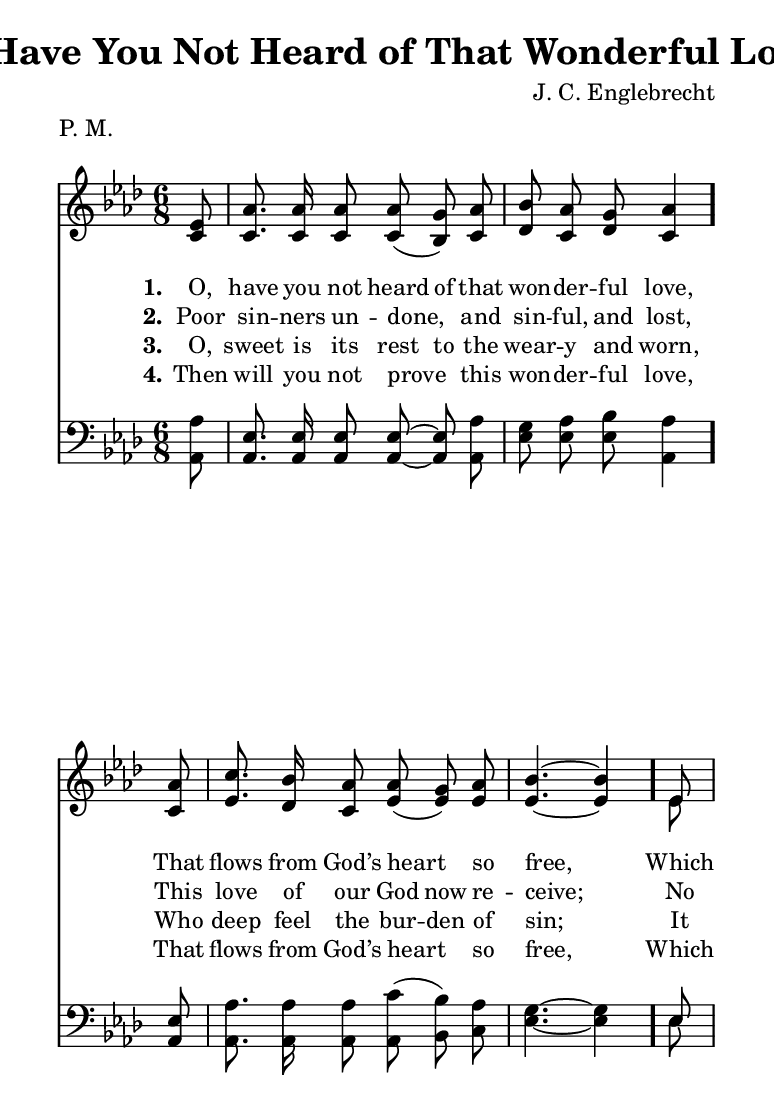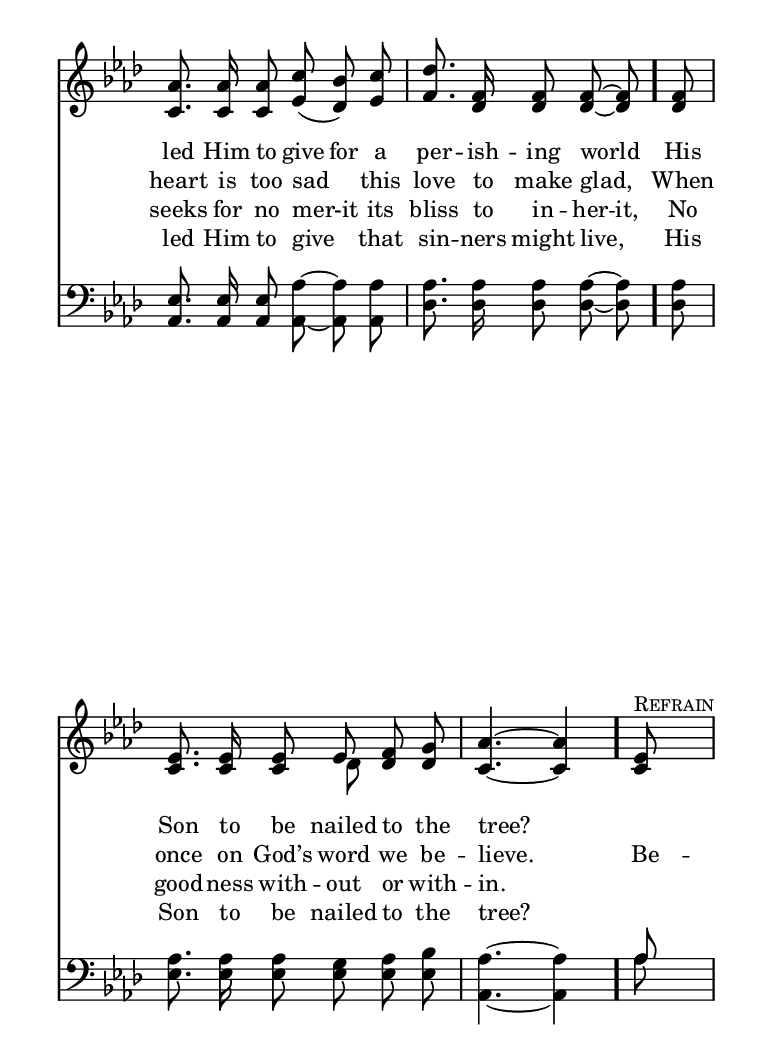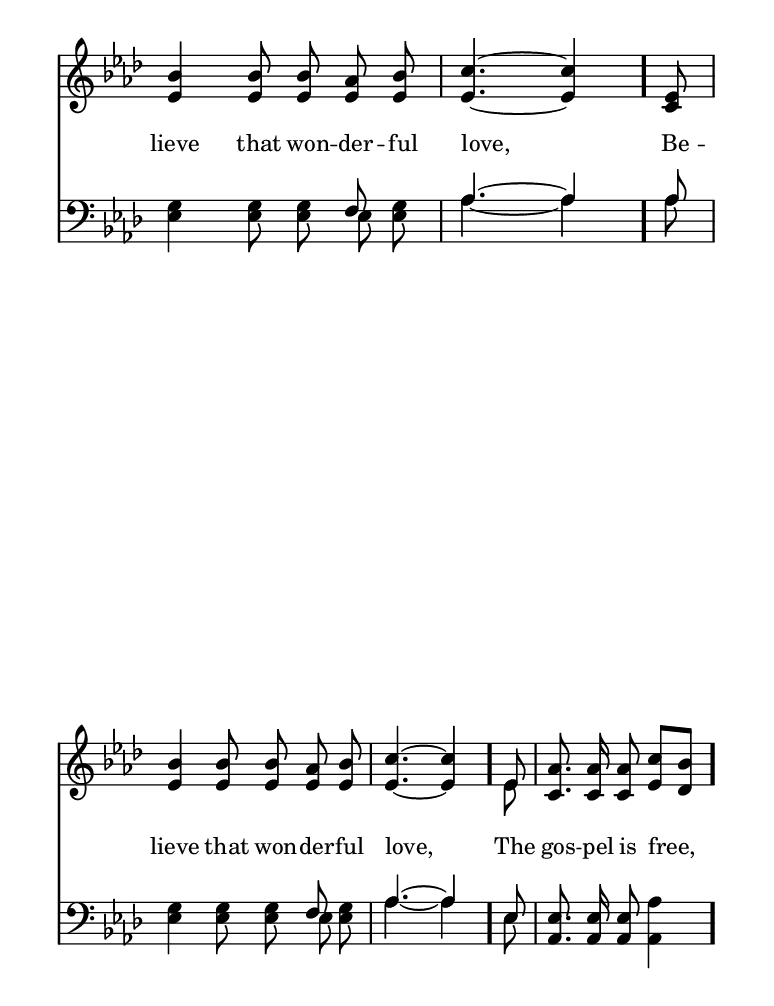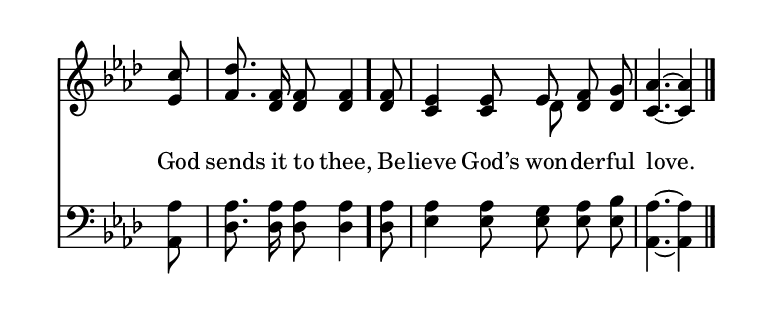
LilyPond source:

\include "common/global.ily"
\paper {
  \include "common/paper.ily"
  %ragged-bottom = ##t
  ragged-last-bottom = ##t
  systems-per-page = ##f
  system-count = #(cond (is-eogsized 5) (#t #f))
  page-count = #(cond (is-eogsized 2) (#t #f))
}

\header{
  hymnnumber = "25"
  title = "O, Have You Not Heard of That Wonderful Love?"
  tunename = ""
  meter = "P. M."
  %poet = ""
  composer = "J. C. Englebrecht"
  %copyright = ""
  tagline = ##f
}

% for fermata in MIDI
ta = { \tempo 8=120 }
tb = { \tempo 8=60  }

patternAA = { c8 | c8. c16 c8 c8( c8) c8 | c8 c8 c8 c4        }
patternAB = { c8 | c8. c16 c8 c8( c8) c8 | c8. c16 c8 c8 ~ c8 }
patternAC = { c8 | c8. c16 c8 c8 ~ c8 c8 | c8 c8 c8 c4        }
patternAD = { c8 | c8. c16 c8 c8 ~ c8 c8 | c8. c16 c8 c8 ~ c8 }

patternBA = { c8 | c8. c16 c8 c8( c8) c8 | c4. ~ c4 }
patternBB = { c8 | c8. c16 c8 c8  c8  c8 | c4. ~ c4 }

patternCA = { c8 | c4 c8 c8 c8 c8 c4. ~ c4 }

patternDA = { c8 | c8. c16 c8 c8[ c8] c8 | c8. c16 c8 c4 }
patternDB = { c8 | c8. c16 c8 c4      c8 | c8. c16 c8 c4 }

global = {
  \include "common/overrides.ily"
  \override Staff.TimeSignature.style = #'numbered
  \time 6/8
  \override Score.MetronomeMark.transparent = ##t % hide all fermata changes too
  \ta
  \key aes \major
  \partial 8
  \autoBeamOff
}

notesSoprano = {
\global
\relative c' {

  \changePitch \patternAA { ees  | aes aes aes aes g aes | bes aes g aes }
  \changePitch \patternBA { aes  | c bes aes aes g aes   | bes bes       }
  \changePitch \patternAB { ees, | aes aes aes c bes c   | des f, f f f  } \eogbreak
  \changePitch \patternBB { f    | ees ees ees ees f g   | aes aes       }

  << s^\markup { \small \caps "Refrain" }
  \changePitch \patternCA { ees  | bes' bes bes aes bes | c c        } >>
  \changePitch \patternCA { ees, | bes' bes bes aes bes | c c        }
  \changePitch \patternDA { ees, | aes aes aes c bes c  | des f, f f }
  \changePitch \patternCA { f    | ees ees ees f g      | aes aes    }

  \bar "|."

}
}

notesAlto = {
\global
\relative e' {

  \changePitch \patternAA { c   | c c c c bes c         | des c des c       }
  \changePitch \patternBA { c   | ees des c ees ees ees | ees ees           }
  \changePitch \patternAB { ees | c c c ees des ees     | f des des des des }
  \changePitch \patternBB { des | c c c des des des     | c c               }

  \changePitch \patternCA { c   | ees ees ees ees ees   | ees ees           }
  \changePitch \patternCA { c   | ees ees ees ees ees   | ees ees           }
  \changePitch \patternDA { ees | c c c ees des ees     | f des des des     }
  \changePitch \patternCA { des | c c des des des       | c c               }

}
}

notesTenor = {
\global
\relative a {

  \changePitch \patternAC { aes | ees ees ees ees ees aes | g aes bes aes       }
  \changePitch \patternBA { ees | aes aes aes c bes aes   | g g                 }
  \changePitch \patternAD { ees | ees ees ees aes aes aes | aes aes aes aes aes }
  \changePitch \patternBB { aes | aes aes aes g aes bes   | aes aes             }

  \changePitch \patternCA { aes | g g g f g               | aes aes             }
  \changePitch \patternCA { aes | g g g f g               | aes aes             }
  \changePitch \patternDB { ees | ees ees ees aes aes     | aes aes aes aes     }
  \changePitch \patternCA { aes | aes aes g aes bes       | aes aes             }

}
}

notesBass = {
\global
\relative a, {

  \changePitch \patternAC { aes  | aes aes aes aes aes aes  | ees' ees ees aes,   }
  \changePitch \patternBA { aes  | aes aes aes aes bes c    | ees ees             }
  \changePitch \patternAD { ees  | aes, aes aes aes aes aes | des des des des des }
  \changePitch \patternBB { des  | ees ees ees ees ees ees  | aes, aes            }

  \changePitch \patternCA { aes' | ees ees ees ees ees      | aes aes             }
  \changePitch \patternCA { aes  | ees ees ees ees ees      | aes aes             }
  \changePitch \patternDB { ees  | aes, aes aes aes aes     | des des des des     }
  \changePitch \patternCA { des  | ees ees ees ees ees      | aes, aes            }

}
}

Refrain = \lyricmode {

Be -- lieve that won -- der -- ful love, \bar "."
Be -- lieve that won -- der -- ful love, \bar "."
The gos -- pel is free, \bar "." { \pageBreak }
God sends it to thee, \bar "."
Be -- lieve God’s won -- der -- ful love. \bar "."

}

wordsA = \lyricmode {
\set stanza = "1."

O, have you not { \mon } heard of { \moff } that won -- der -- ful love, \bar "."
That flows from God’s heart so free, \bar "."
Which led Him to { \mon } give for { \moff } a per -- ish -- ing world \bar "."
His Son to be nailed to the tree? \bar "."

}

wordsB = \lyricmode {
\set stanza = "2."

Poor sin -- ners un -- done, and sin -- ful, and lost,
This love of our { \mon } God now { \moff } re -- ceive;
No heart is too sad this love to make glad,
When once on God’s word we be -- lieve.

\bar "."

\Refrain

}

wordsC = \lyricmode {
\set stanza = "3."

O, sweet is its { \mon } rest to { \moff } the wear -- y and worn,
Who deep feel the { \mon } bur -- den { \moff } of sin;
It seeks for no mer-it its bliss to { \mon } in -- her -- it, { \moff }
No good -- ness with -- out or with -- in.

}

wordsD = \lyricmode {
\set stanza = "4."

Then will you not prove this won -- der -- ful love,
That flows from God’s heart so free,
Which led Him to give that sin -- ners might live,
His Son to be nailed to the tree?

}

\score {
  \context ChoirStaff <<
    \context Staff = upper <<
      \set Staff.autoBeaming = ##f
      \set ChoirStaff.systemStartDelimiter = #'SystemStartBar
      \set ChoirStaff.printPartCombineTexts = ##f
      \partcombine #'(2 . 9) \notesSoprano \notesAlto
      \context NullVoice = sopranos { \voiceOne << \notesSoprano >> }
      \context NullVoice = altos { \voiceTwo << \notesAlto >> }
      \context Lyrics = one   \lyricsto sopranos \wordsA
      \context Lyrics = two   \lyricsto sopranos \wordsB
      \context Lyrics = three \lyricsto sopranos \wordsC
      \context Lyrics = four  \lyricsto sopranos \wordsD
      %\context Lyrics = five  \lyricsto sopranos \wordsE
    >>
    \context Staff = men <<
      \set Staff.autoBeaming = ##f
      \clef bass
      \set ChoirStaff.printPartCombineTexts = ##f
      \partcombine #'(2 . 9) \notesTenor \notesBass
      \context NullVoice = tenors { \voiceOne << \notesTenor >> }
      \context NullVoice = basses { \voiceTwo << \notesBass >> }
    >>
  >>
  \layout {
    \include "common/layout.ily"
  }
  \midi{
    \include "common/midi.ily"
  }
}

\version "2.19.49"  % necessary for upgrading to future LilyPond versions.

% vi:set et ts=2 sw=2 ai nocindent syntax=lilypond:
